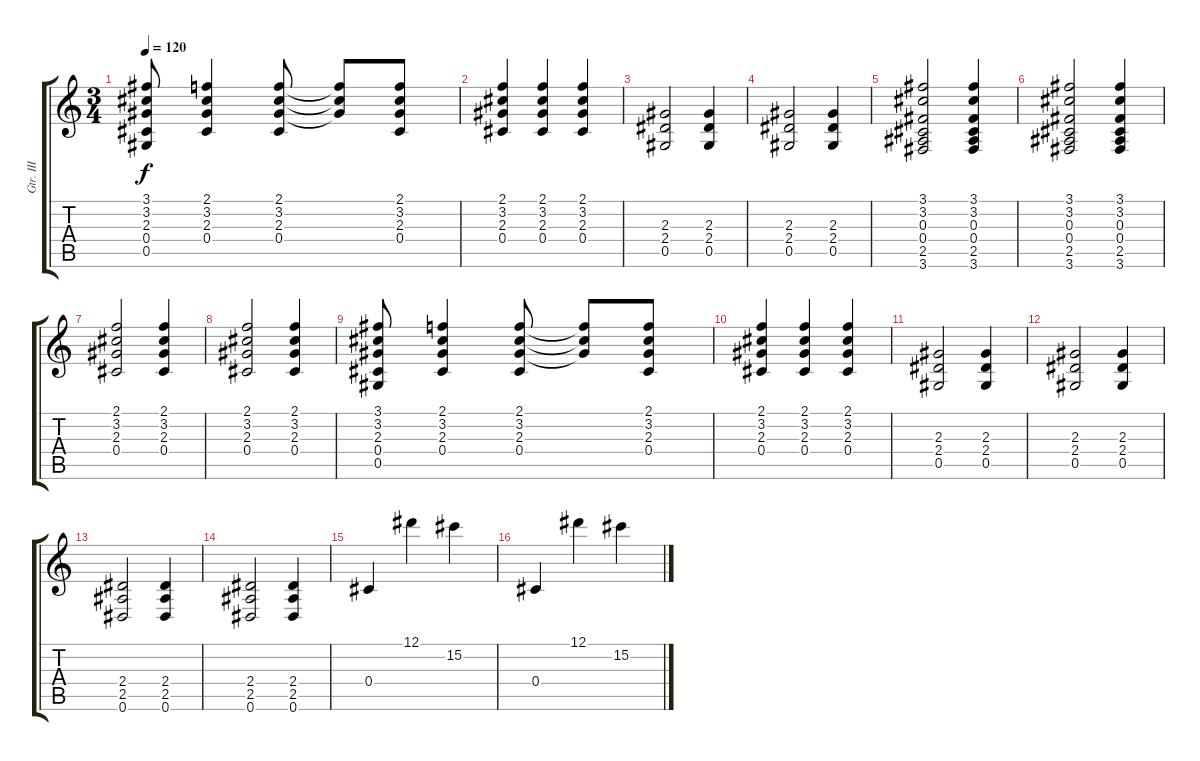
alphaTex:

\track ("Gtr. III" "Gtr. III") {instrument acousticguitarsteel}
\staff {score tabs}
\tuning (Eb4 Bb3 Gb3 Db3 Ab2 Eb2) {hide}
\ts (3 4)
\tempo 120
\clef g2
\ks c
(3.1 3.2 2.3 0.4 0.5).8{dy f} (2.1 3.2 2.3 0.4).4 (2.1 3.2 2.3 0.4).8 (2.1{t} 3.2{t} 2.3{t}).8 (2.1 3.2 2.3 0.4).8 |
(2.1 3.2 2.3 0.4).4 (2.1 3.2 2.3 0.4).4 (2.1 3.2 2.3 0.4).4 |
(2.3 2.4 0.5).2 (2.3 2.4 0.5).4 |
(2.3 2.4 0.5).2 (2.3 2.4 0.5).4 |
(3.1 3.2 0.3 0.4 2.5 3.6).2 (3.1 3.2 0.3 0.4 2.5 3.6).4 |
(3.1 3.2 0.3 0.4 2.5 3.6).2 (3.1 3.2 0.3 0.4 2.5 3.6).4 |
(2.1 3.2 2.3 0.4).2 (2.1 3.2 2.3 0.4).4 |
(2.1 3.2 2.3 0.4).2 (2.1 3.2 2.3 0.4).4 |
(3.1 3.2 2.3 0.4 0.5).8 (2.1 3.2 2.3 0.4).4 (2.1 3.2 2.3 0.4).8 (2.1{t} 3.2{t} 2.3{t}).8 (2.1 3.2 2.3 0.4).8 |
(2.1 3.2 2.3 0.4).4 (2.1 3.2 2.3 0.4).4 (2.1 3.2 2.3 0.4).4 |
(2.3 2.4 0.5).2 (2.3 2.4 0.5).4 |
(2.3 2.4 0.5).2 (2.3 2.4 0.5).4 |
(2.4 2.5 0.6).2 (2.4 2.5 0.6).4 |
(2.4 2.5 0.6).2 (2.4 2.5 0.6).4 |
0.4.4 12.1.4 15.2.4 |
0.4.4 12.1.4 15.2.4
